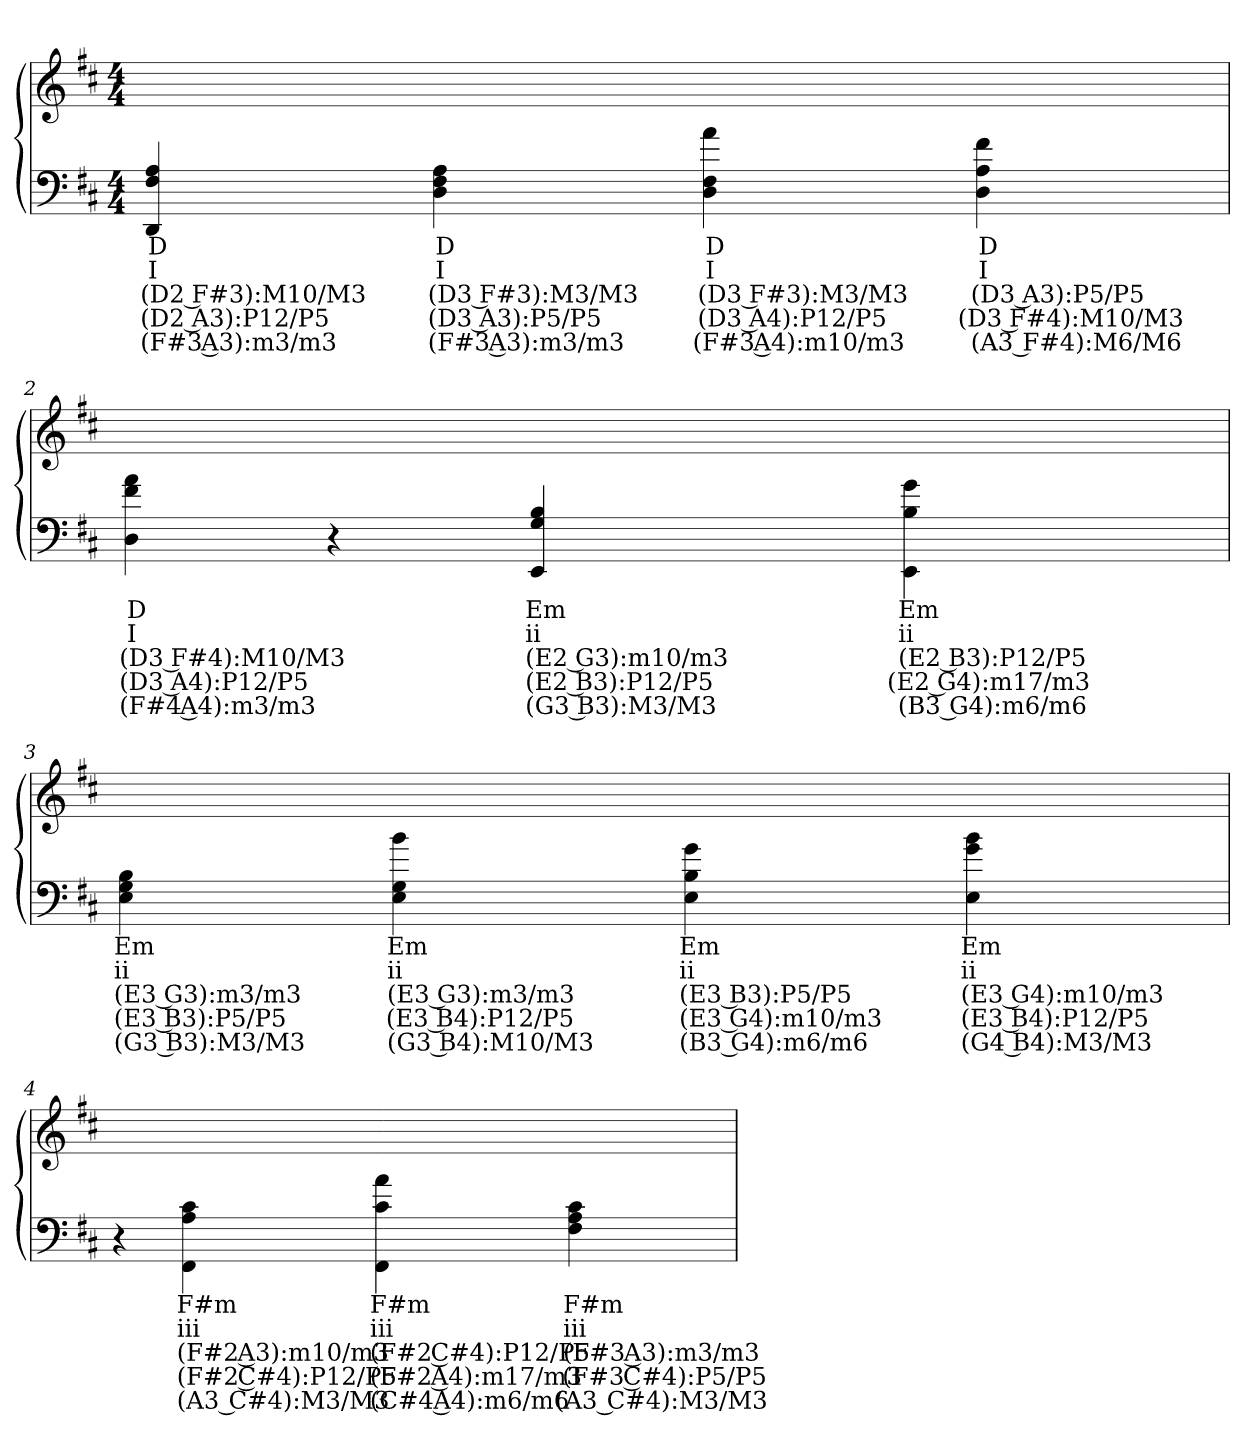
**kern	**text	**text	**text	**text	**text	**kern
*part2	*part2	*part2	*part2	*part2	*part2	*part1
*staff2	*staff2	*staff2	*staff2	*staff2	*staff2	*staff1
*clefF4	*	*	*	*	*	*clefG2
*k[f#c#]	*	*	*	*	*	*k[f#c#]
*D:	*	*	*	*	*	*D:
*M4/4	*	*	*	*	*	*M4/4
*MM60	*	*	*	*	*	*MM60
=1	=1	=1	=1	=1	=1	=1
4DD 4F# 4A	D	I	(D2 F#3):M10/M3	(D2 A3):P12/P5	(F#3 A3):m3/m3	1ryy
4D 4F# 4A	D	I	(D3 F#3):M3/M3	(D3 A3):P5/P5	(F#3 A3):m3/m3	.
4D 4F# 4a	D	I	(D3 F#3):M3/M3	(D3 A4):P12/P5	(F#3 A4):m10/m3	.
4D 4A 4f#	D	I	(D3 A3):P5/P5	(D3 F#4):M10/M3	(A3 F#4):M6/M6	.
=2	=2	=2	=2	=2	=2	=2
4D 4f# 4a	D	I	(D3 F#4):M10/M3	(D3 A4):P12/P5	(F#4 A4):m3/m3	1ryy
4r	.	.	.	.	.	.
4EE 4G 4B	Em	ii	(E2 G3):m10/m3	(E2 B3):P12/P5	(G3 B3):M3/M3	.
4EE 4B 4g	Em	ii	(E2 B3):P12/P5	(E2 G4):m17/m3	(B3 G4):m6/m6	.
=3	=3	=3	=3	=3	=3	=3
4E 4G 4B	Em	ii	(E3 G3):m3/m3	(E3 B3):P5/P5	(G3 B3):M3/M3	1ryy
4E 4G 4b	Em	ii	(E3 G3):m3/m3	(E3 B4):P12/P5	(G3 B4):M10/M3	.
4E 4B 4g	Em	ii	(E3 B3):P5/P5	(E3 G4):m10/m3	(B3 G4):m6/m6	.
4E 4g 4b	Em	ii	(E3 G4):m10/m3	(E3 B4):P12/P5	(G4 B4):M3/M3	.
=4	=4	=4	=4	=4	=4	=4
4r	.	.	.	.	.	1ryy
4FF# 4A 4c#	F#m	iii	(F#2 A3):m10/m3	(F#2 C#4):P12/P5	(A3 C#4):M3/M3	.
4FF# 4c# 4a	F#m	iii	(F#2 C#4):P12/P5	(F#2 A4):m17/m3	(C#4 A4):m6/m6	.
4F# 4A 4c#	F#m	iii	(F#3 A3):m3/m3	(F#3 C#4):P5/P5	(A3 C#4):M3/M3	.
=	=	=	=	=	=	=
*-	*-	*-	*-	*-	*-	*-
